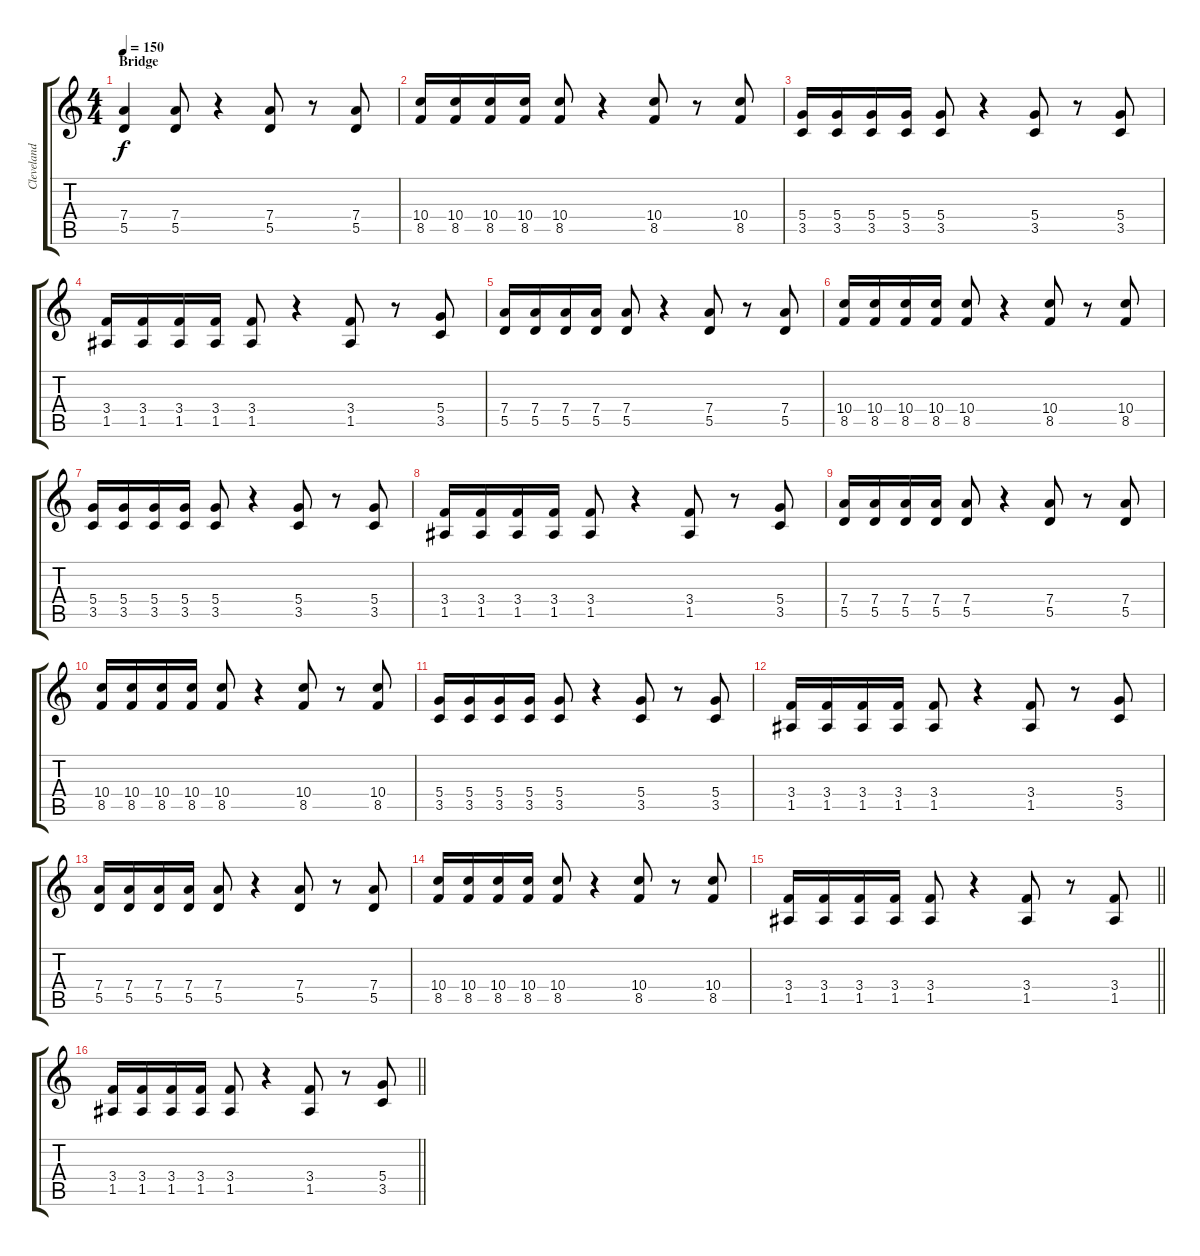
\track ("Cleveland Stever" "Cleveland ") {instrument acousticguitarsteel}
\staff {score tabs}
\tuning (E4 B3 G3 D3 A2 D2) {hide}
\ts (4 4)
\section ("" "Bridge")
\tempo 150
\clef g2
\ks c
(7.4 5.5).4{dy f instrument distortionguitar} (7.4 5.5).8 r.4 (7.4 5.5).8 r.8 (7.4 5.5).8 |
(10.4 8.5).16 (10.4 8.5).16 (10.4 8.5).16 (10.4 8.5).16 (10.4 8.5).8 r.4 (10.4 8.5).8 r.8 (10.4 8.5).8 |
(5.4 3.5).16 (5.4 3.5).16 (5.4 3.5).16 (5.4 3.5).16 (5.4 3.5).8 r.4 (5.4 3.5).8 r.8 (5.4 3.5).8 |
(3.4 1.5).16 (3.4 1.5).16 (3.4 1.5).16 (3.4 1.5).16 (3.4 1.5).8 r.4 (3.4 1.5).8 r.8 (5.4 3.5).8 |
(7.4 5.5).16 (7.4 5.5).16 (7.4 5.5).16 (7.4 5.5).16 (7.4 5.5).8 r.4 (7.4 5.5).8 r.8 (7.4 5.5).8 |
(10.4 8.5).16 (10.4 8.5).16 (10.4 8.5).16 (10.4 8.5).16 (10.4 8.5).8 r.4 (10.4 8.5).8 r.8 (10.4 8.5).8 |
(5.4 3.5).16 (5.4 3.5).16 (5.4 3.5).16 (5.4 3.5).16 (5.4 3.5).8 r.4 (5.4 3.5).8 r.8 (5.4 3.5).8 |
(3.4 1.5).16 (3.4 1.5).16 (3.4 1.5).16 (3.4 1.5).16 (3.4 1.5).8 r.4 (3.4 1.5).8 r.8 (5.4 3.5).8 |
(7.4 5.5).16 (7.4 5.5).16 (7.4 5.5).16 (7.4 5.5).16 (7.4 5.5).8 r.4 (7.4 5.5).8 r.8 (7.4 5.5).8 |
(10.4 8.5).16 (10.4 8.5).16 (10.4 8.5).16 (10.4 8.5).16 (10.4 8.5).8 r.4 (10.4 8.5).8 r.8 (10.4 8.5).8 |
(5.4 3.5).16 (5.4 3.5).16 (5.4 3.5).16 (5.4 3.5).16 (5.4 3.5).8 r.4 (5.4 3.5).8 r.8 (5.4 3.5).8 |
(3.4 1.5).16 (3.4 1.5).16 (3.4 1.5).16 (3.4 1.5).16 (3.4 1.5).8 r.4 (3.4 1.5).8 r.8 (5.4 3.5).8 |
(7.4 5.5).16 (7.4 5.5).16 (7.4 5.5).16 (7.4 5.5).16 (7.4 5.5).8 r.4 (7.4 5.5).8 r.8 (7.4 5.5).8 |
(10.4 8.5).16 (10.4 8.5).16 (10.4 8.5).16 (10.4 8.5).16 (10.4 8.5).8 r.4 (10.4 8.5).8 r.8 (10.4 8.5).8 |
\barLineRight lightlight
(3.4 1.5).16 (3.4 1.5).16 (3.4 1.5).16 (3.4 1.5).16 (3.4 1.5).8 r.4 (3.4 1.5).8 r.8 (3.4 1.5).8 |
\barLineRight lightlight
(3.4 1.5).16 (3.4 1.5).16 (3.4 1.5).16 (3.4 1.5).16 (3.4 1.5).8 r.4 (3.4 1.5).8 r.8 (5.4 3.5).8
